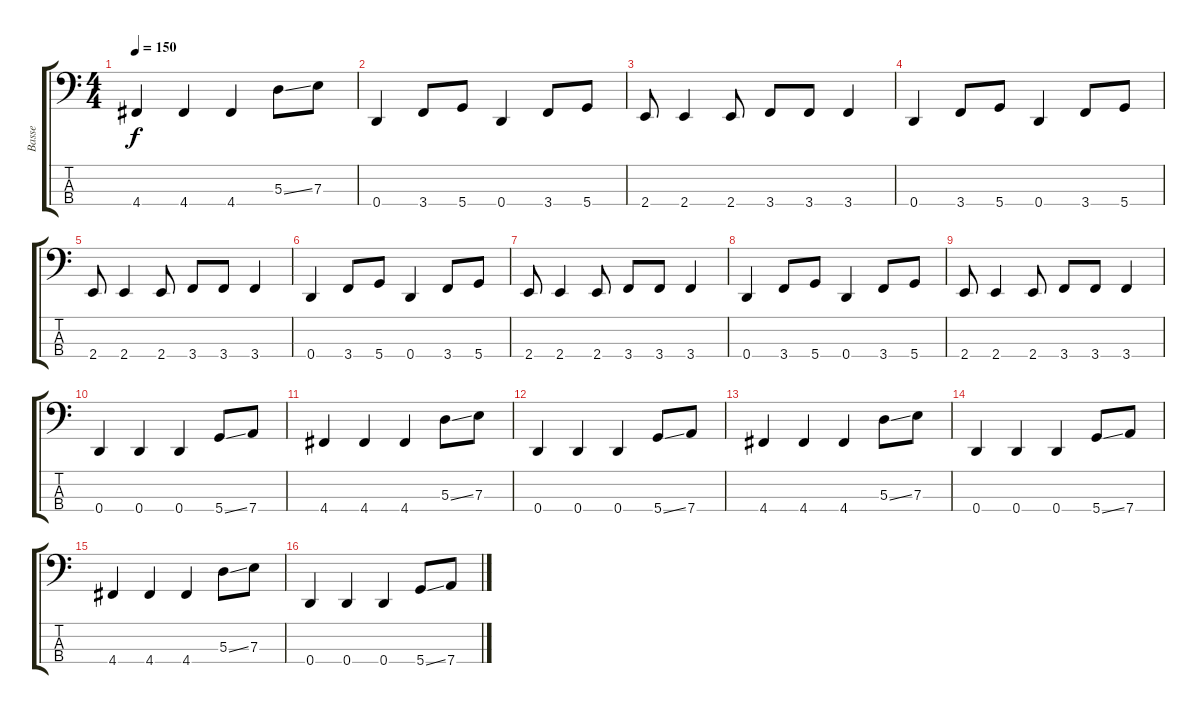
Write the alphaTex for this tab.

\track ("Basse" "Basse") {instrument electricbasspick}
\staff {score tabs}
\tuning (G2 D2 A1 D1) {hide}
\ts (4 4)
\tempo 150
\clef f4
\ks c
4.4.4{dy f} 4.4.4 4.4.4 5.3{ss}.8 7.3.8 |
\section ("" "")
0.4.4 3.4.8 5.4.8 0.4.4 3.4.8 5.4.8 |
2.4.8 2.4.4 2.4.8 3.4.8 3.4.8 3.4.4 |
0.4.4 3.4.8 5.4.8 0.4.4 3.4.8 5.4.8 |
2.4.8 2.4.4 2.4.8 3.4.8 3.4.8 3.4.4 |
0.4.4 3.4.8 5.4.8 0.4.4 3.4.8 5.4.8 |
2.4.8 2.4.4 2.4.8 3.4.8 3.4.8 3.4.4 |
0.4.4 3.4.8 5.4.8 0.4.4 3.4.8 5.4.8 |
2.4.8 2.4.4 2.4.8 3.4.8 3.4.8 3.4.4 |
\section ("" "")
0.4.4 0.4.4 0.4.4 5.4{ss}.8 7.4.8 |
4.4.4 4.4.4 4.4.4 5.3{ss}.8 7.3.8 |
0.4.4 0.4.4 0.4.4 5.4{ss}.8 7.4.8 |
4.4.4 4.4.4 4.4.4 5.3{ss}.8 7.3.8 |
0.4.4 0.4.4 0.4.4 5.4{ss}.8 7.4.8 |
4.4.4 4.4.4 4.4.4 5.3{ss}.8 7.3.8 |
0.4.4 0.4.4 0.4.4 5.4{ss}.8 7.4.8
